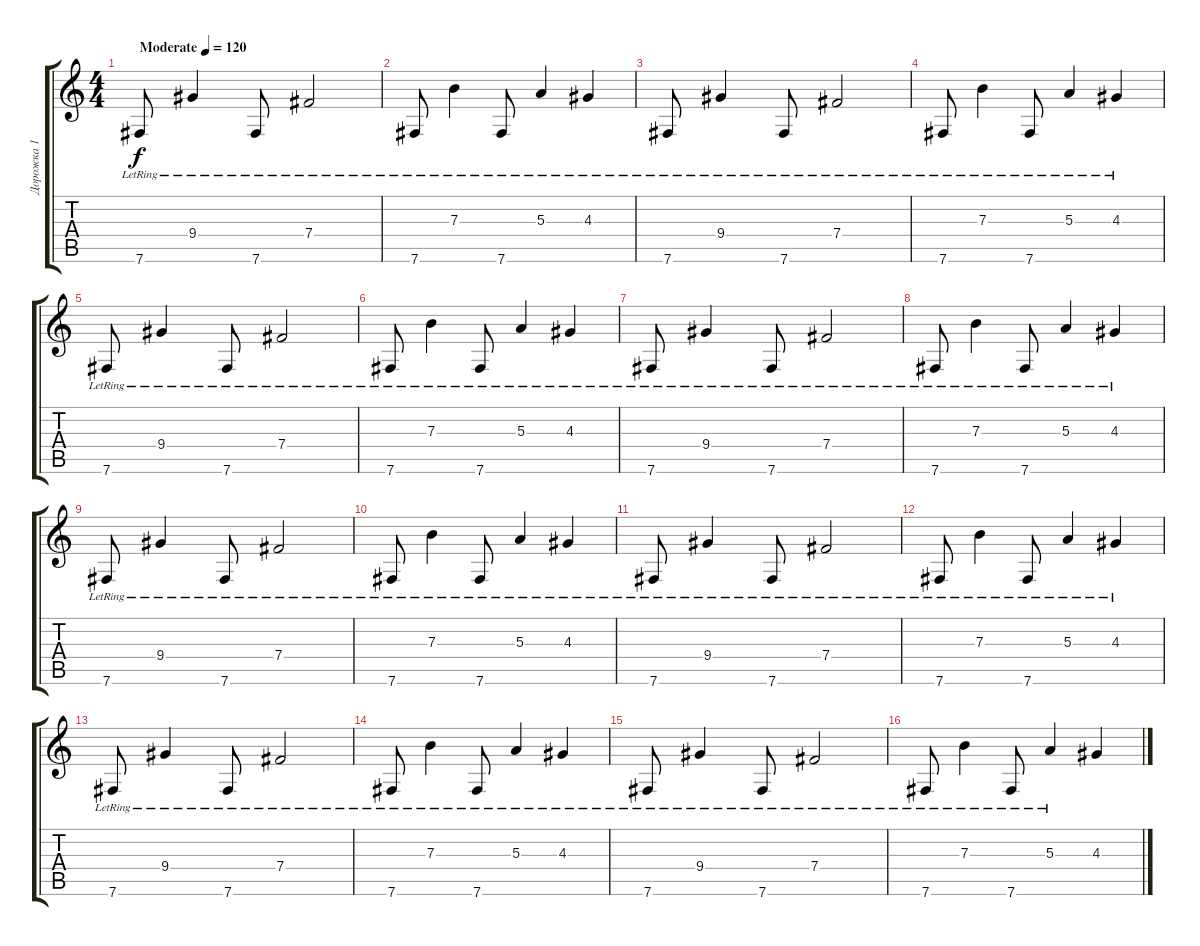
\track ("Дорожка 1" "Дорожка 1") {instrument electricguitarclean}
\staff {score tabs}
\tuning (Db4 Ab3 E3 B2 Gb2 B1) {hide}
\ts (4 4)
\tempo (120 "Moderate")
\clef g2
\ks c
7.6{lr}.8{dy f instrument electricguitarclean} 9.4{lr}.4 7.6{lr}.8 7.4{lr}.2 |
7.6{lr}.8 7.3{lr}.4 7.6{lr}.8 5.3{lr}.4 4.3{lr}.4 |
7.6{lr}.8 9.4{lr}.4 7.6{lr}.8 7.4{lr}.2 |
7.6{lr}.8 7.3{lr}.4 7.6{lr}.8 5.3{lr}.4 4.3{lr}.4 |
7.6{lr}.8 9.4{lr}.4 7.6{lr}.8 7.4{lr}.2 |
7.6{lr}.8 7.3{lr}.4 7.6{lr}.8 5.3{lr}.4 4.3{lr}.4 |
7.6{lr}.8 9.4{lr}.4 7.6{lr}.8 7.4{lr}.2 |
7.6{lr}.8 7.3{lr}.4 7.6{lr}.8 5.3{lr}.4 4.3{lr}.4 |
7.6{lr}.8 9.4{lr}.4 7.6{lr}.8 7.4{lr}.2 |
7.6{lr}.8 7.3{lr}.4 7.6{lr}.8 5.3{lr}.4 4.3{lr}.4 |
7.6{lr}.8 9.4{lr}.4 7.6{lr}.8 7.4{lr}.2 |
7.6{lr}.8 7.3{lr}.4 7.6{lr}.8 5.3{lr}.4 4.3{lr}.4 |
7.6{lr}.8 9.4{lr}.4 7.6{lr}.8 7.4{lr}.2 |
7.6{lr}.8 7.3{lr}.4 7.6{lr}.8 5.3{lr}.4 4.3{lr}.4 |
7.6{lr}.8 9.4{lr}.4 7.6{lr}.8 7.4{lr}.2 |
7.6{lr}.8 7.3{lr}.4 7.6{lr}.8 5.3{lr}.4 4.3.4
